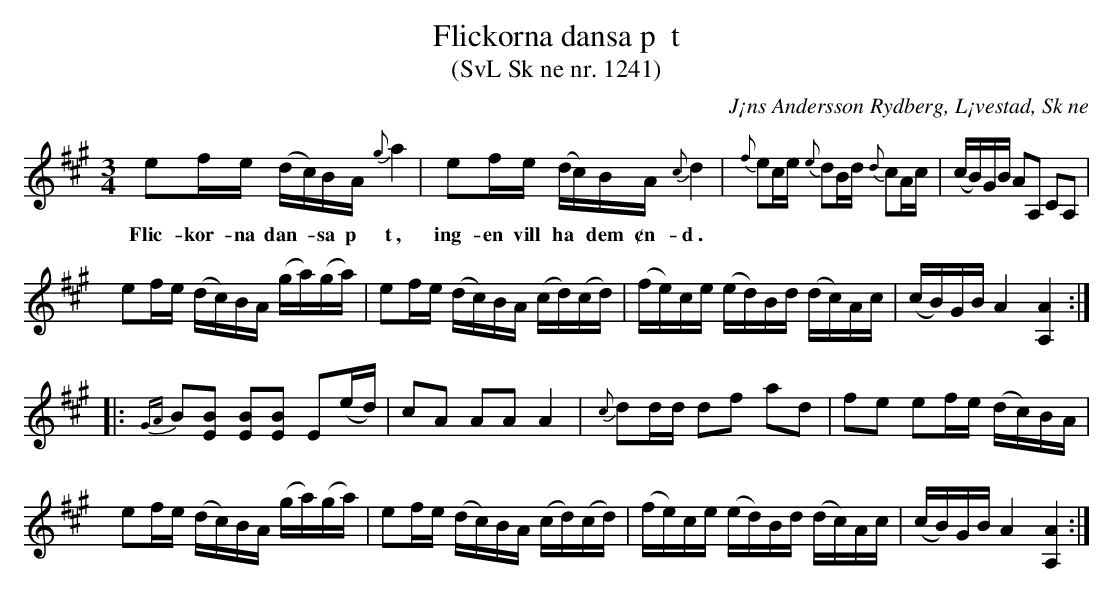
X:1
T: Flickorna dansa p  t
T: (SvL Sk ne nr. 1241)
O: J¡ns Andersson Rydberg, L¡vestad, Sk ne
M: 3/4
L: 1/16
K:A
e2fe (dc)BA {g}a4 | e2fe (dc)BA {c}d4 | {f}e2ce {e}d2Bd {d}c2Ac | (cB)GB A2A,2 C2A,2 |
w:Flic-kor-na dan-*sa p  t , ing-en vill ha * dem ¢n-d .
x/e2fe (dc)BA (ga)(ga) | e2fe (dc)BA (cd)(cd) | (fe)ce (ed)Bd (dc)Ac | (cB)GB A4 [A,4A4] :|
|:{GA}B2[E2B2] [E2B2][E2B2] E2(ed) | c2A2 A2A2 A4 | {c}d2dd d2f2 a2d2 | f2e2 e2fe (dc)BA |
x/e2fe (dc)BA (ga)(ga) | e2fe (dc)BA (cd)(cd) | (fe)ce (ed)Bd (dc)Ac | (cB)GB A4 [A,4A4] :|
